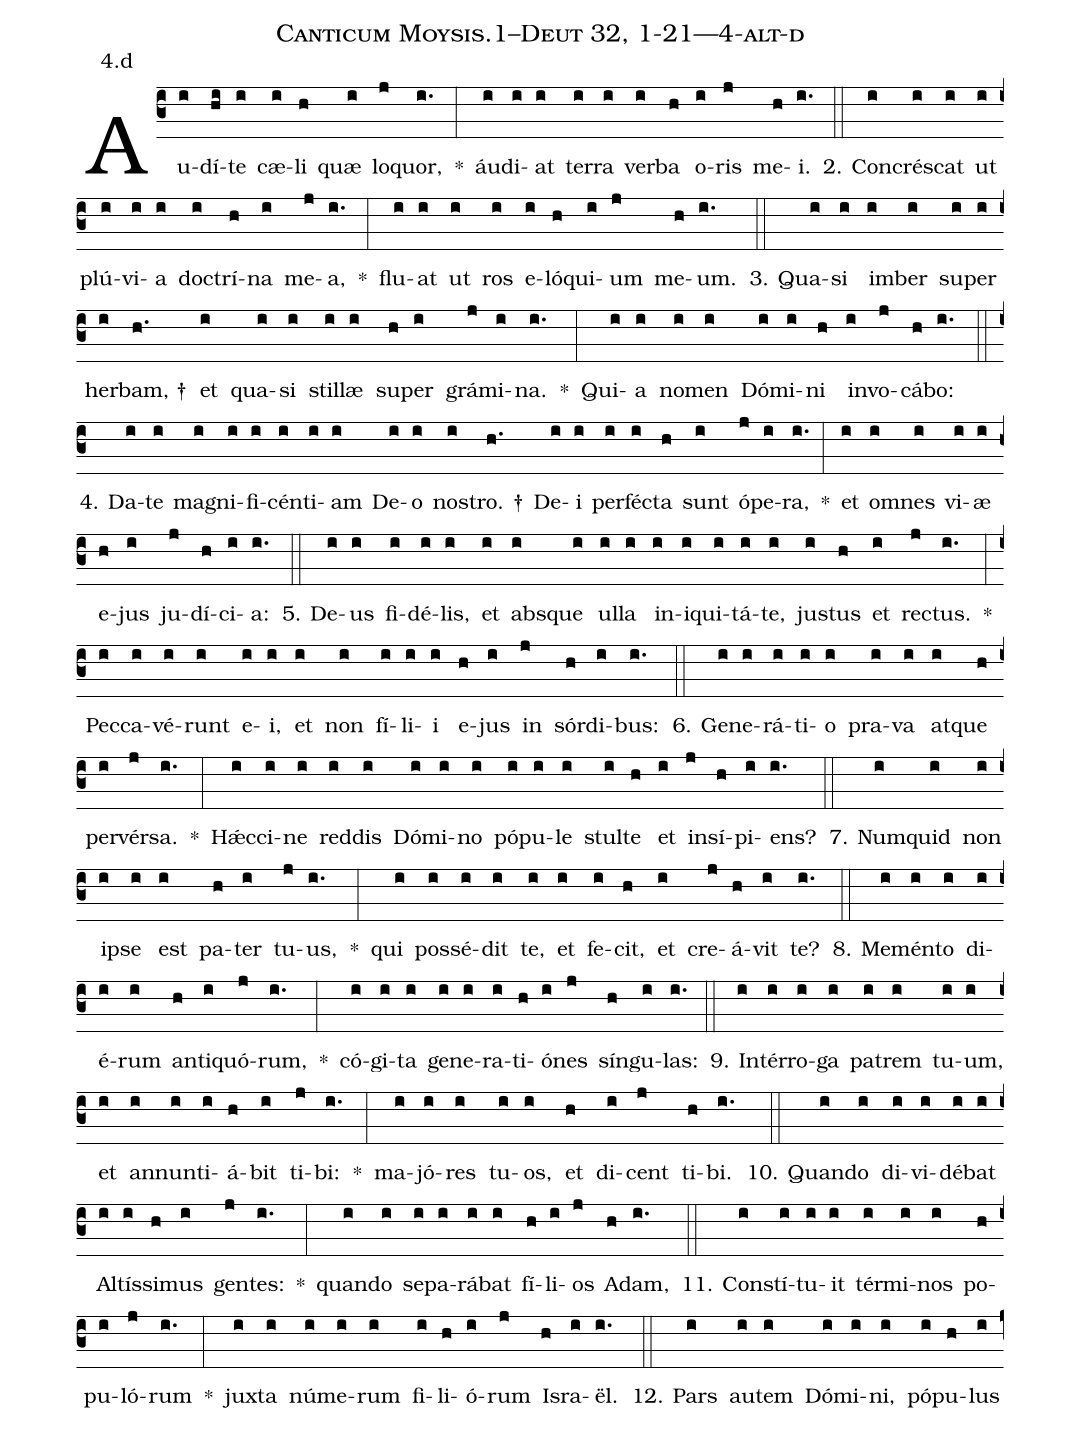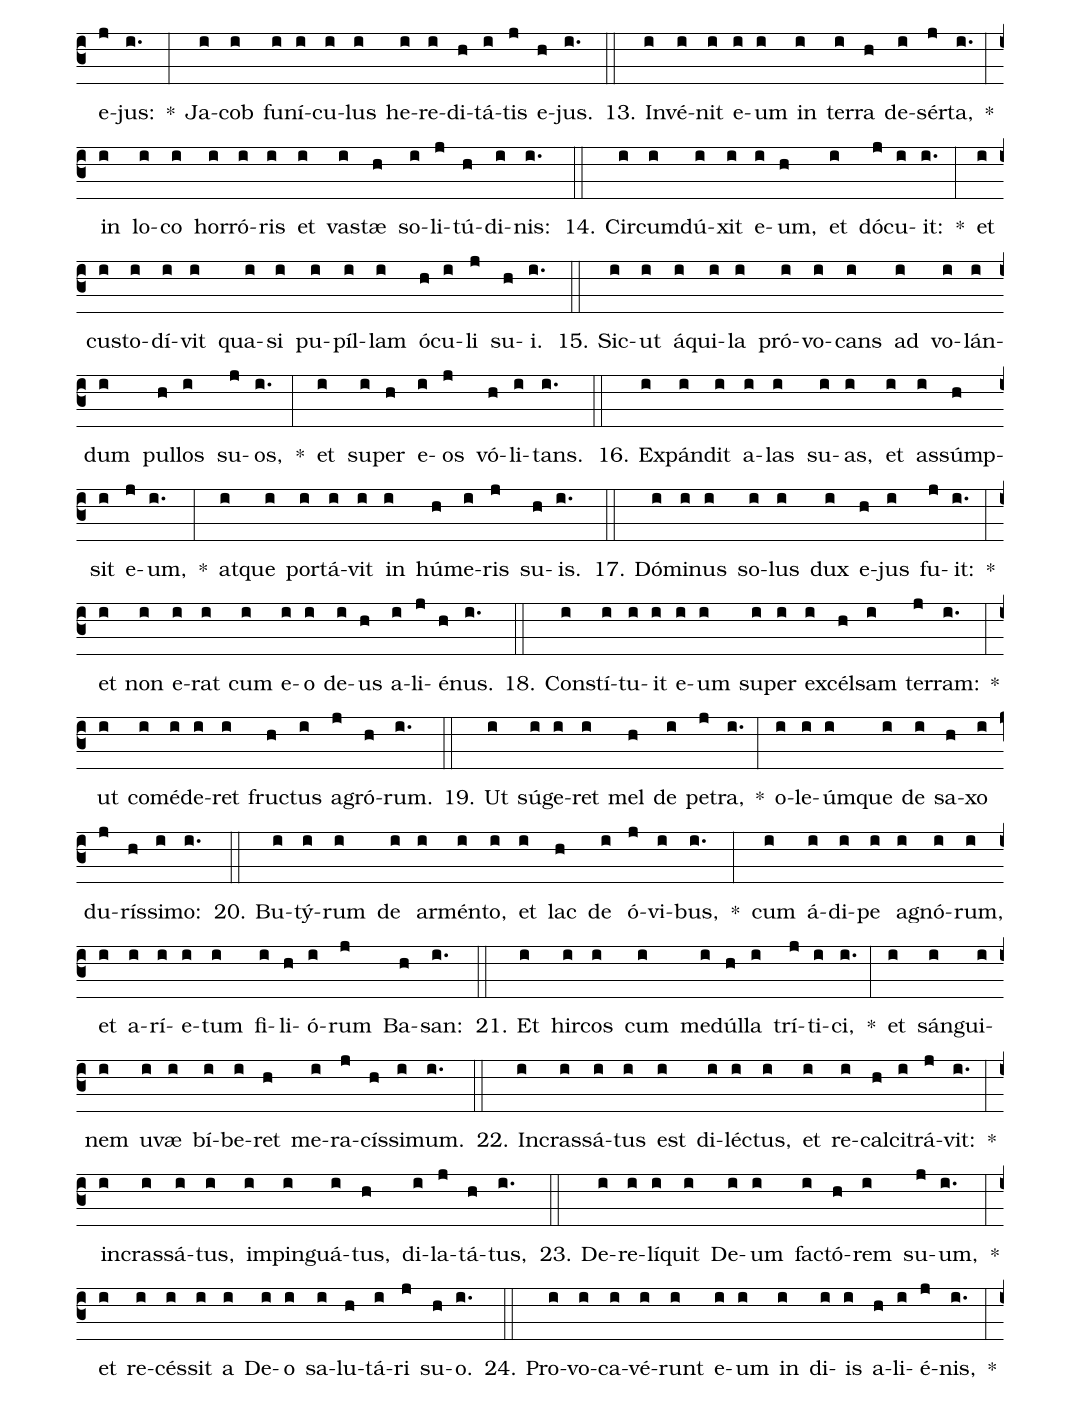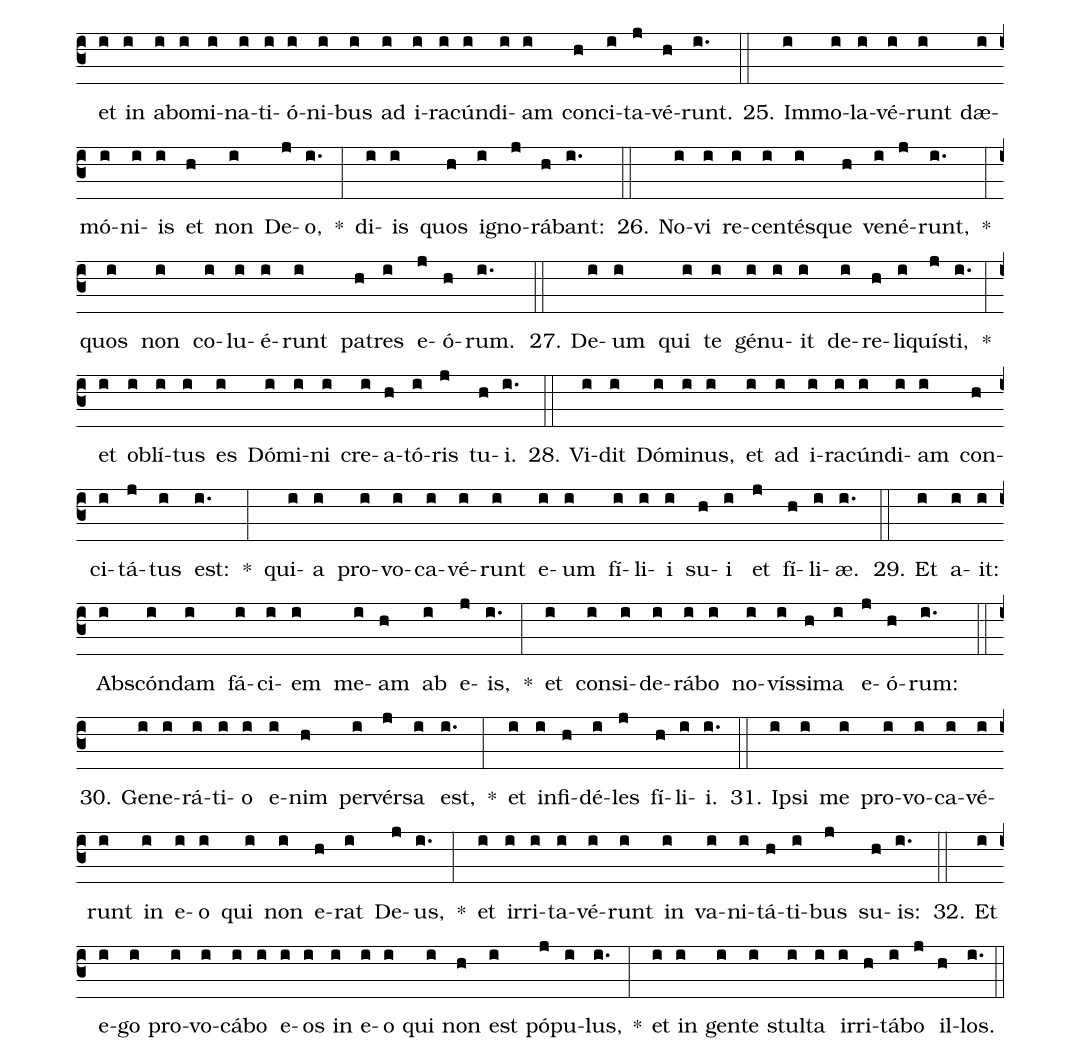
name: Canticum Moysis.1--Deut 32, 1-21---4-alt-d;
annotation: 4.d;
%%
(c3)Au(i)dí(hi)te(i) cæ(i)li(h) quæ(i) lo(j)quor,(i.) *(:) áu(i)di(i)at(i) ter(i)ra(i) ver(i)ba(h) o(i)ris(j) me(h)i.(i.) (::)
2. Con(i)crés(i)cat(i) ut(i) plú(i)vi(i)a(i) doc(i)trí(h)na(i) me(j)a,(i.) *(:) flu(i)at(i) ut(i) ros(i) e(i)ló(h)qui(i)um(j) me(h)um.(i.) (::)
3. Qua(i)si(i) im(i)ber(i) su(i)per(i) her(i)bam, †(h.) et(i) qua(i)si(i) stil(i)læ(i) su(h)per(i) grá(j)mi(i)na.(i.) *(:) Qui(i)a(i) no(i)men(i) Dó(i)mi(i)ni(h) in(i)vo(j)cá(h)bo:(i.) (::)
4. Da(i)te(i) ma(i)gni(i)fi(i)cén(i)ti(i)am(i) De(i)o(i) nos(i)tro. †(h.) De(i)i(i) per(i)féc(i)ta(h) sunt(i) ó(j)pe(i)ra,(i.) *(:) et(i) om(i)nes(i) vi(i)æ(i) e(h)jus(i) ju(j)dí(h)ci(i)a:(i.) (::)
5. De(i)us(i) fi(i)dé(i)lis,(i) et(i) abs(i)que(i) ul(i)la(i) in(i)i(i)qui(i)tá(i)te,(i) jus(i)tus(h) et(i) rec(j)tus.(i.) *(:) Pec(i)ca(i)vé(i)runt(i) e(i)i,(i) et(i) non(i) fí(i)li(i)i(i) e(h)jus(i) in(j) sór(h)di(i)bus:(i.) (::)
6. Ge(i)ne(i)rá(i)ti(i)o(i) pra(i)va(i) at(i)que(h) per(i)vér(j)sa.(i.) *(:) Hǽc(i)ci(i)ne(i) red(i)dis(i) Dó(i)mi(i)no(i) pó(i)pu(i)le(i) stul(i)te(h) et(i) in(j)sí(h)pi(i)ens?(i.) (::)
7. Num(i)quid(i) non(i) ip(i)se(i) est(i) pa(h)ter(i) tu(j)us,(i.) *(:) qui(i) pos(i)sé(i)dit(i) te,(i) et(i) fe(i)cit,(h) et(i) cre(j)á(h)vit(i) te?(i.) (::)
8. Me(i)mén(i)to(i) di(i)é(i)rum(i) an(h)ti(i)quó(j)rum,(i.) *(:) có(i)gi(i)ta(i) ge(i)ne(i)ra(i)ti(h)ó(i)nes(j) sín(h)gu(i)las:(i.) (::)
9. In(i)tér(i)ro(i)ga(i) pa(i)trem(i) tu(i)um,(i) et(i) an(i)nun(i)ti(i)á(h)bit(i) ti(j)bi:(i.) *(:) ma(i)jó(i)res(i) tu(i)os,(i) et(h) di(i)cent(j) ti(h)bi.(i.) (::)
10. Quan(i)do(i) di(i)vi(i)dé(i)bat(i) Al(i)tís(i)si(h)mus(i) gen(j)tes:(i.) *(:) quan(i)do(i) se(i)pa(i)rá(i)bat(i) fí(h)li(i)os(j) A(h)dam,(i.) (::)
11. Con(i)stí(i)tu(i)it(i) tér(i)mi(i)nos(i) po(h)pu(i)ló(j)rum(i.) *(:) jux(i)ta(i) nú(i)me(i)rum(i) fi(i)li(h)ó(i)rum(j) Is(h)ra(i)ël.(i.) (::)
12. Pars(i) au(i)tem(i) Dó(i)mi(i)ni,(i) pó(i)pu(h)lus(i) e(j)jus:(i.) *(:) Ja(i)cob(i) fu(i)ní(i)cu(i)lus(i) he(i)re(i)di(h)tá(i)tis(j) e(h)jus.(i.) (::)
13. In(i)vé(i)nit(i) e(i)um(i) in(i) ter(i)ra(h) de(i)sér(j)ta,(i.) *(:) in(i) lo(i)co(i) hor(i)ró(i)ris(i) et(i) vas(i)tæ(h) so(i)li(j)tú(h)di(i)nis:(i.) (::)
14. Cir(i)cum(i)dú(i)xit(i) e(i)um,(h) et(i) dó(j)cu(i)it:(i.) *(:) et(i) cus(i)to(i)dí(i)vit(i) qua(i)si(i) pu(i)píl(i)lam(i) ó(h)cu(i)li(j) su(h)i.(i.) (::)
15. Sic(i)ut(i) á(i)qui(i)la(i) pró(i)vo(i)cans(i) ad(i) vo(i)lán(i)dum(i) pul(h)los(i) su(j)os,(i.) *(:) et(i) su(i)per(h) e(i)os(j) vó(h)li(i)tans.(i.) (::)
16. Ex(i)pán(i)dit(i) a(i)las(i) su(i)as,(i) et(i) as(i)súmp(h)sit(i) e(j)um,(i.) *(:) at(i)que(i) por(i)tá(i)vit(i) in(i) hú(h)me(i)ris(j) su(h)is.(i.) (::)
17. Dó(i)mi(i)nus(i) so(i)lus(i) dux(i) e(h)jus(i) fu(j)it:(i.) *(:) et(i) non(i) e(i)rat(i) cum(i) e(i)o(i) de(i)us(h) a(i)li(j)é(h)nus.(i.) (::)
18. Con(i)stí(i)tu(i)it(i) e(i)um(i) su(i)per(i) ex(i)cél(h)sam(i) ter(j)ram:(i.) *(:) ut(i) com(i)é(i)de(i)ret(i) fruc(h)tus(i) a(j)gró(h)rum.(i.) (::)
19. Ut(i) sú(i)ge(i)ret(i) mel(h) de(i) pe(j)tra,(i.) *(:) o(i)le(i)úm(i)que(i) de(i) sa(h)xo(i) du(j)rís(h)si(i)mo:(i.) (::)
20. Bu(i)tý(i)rum(i) de(i) ar(i)mén(i)to,(i) et(i) lac(h) de(i) ó(j)vi(i)bus,(i.) *(:) cum(i) á(i)di(i)pe(i) a(i)gnó(i)rum,(i) et(i) a(i)rí(i)e(i)tum(i) fi(i)li(h)ó(i)rum(j) Ba(h)san:(i.) (::)
21. Et(i) hir(i)cos(i) cum(i) me(i)dúl(h)la(i) trí(j)ti(i)ci,(i.) *(:) et(i) sán(i)gui(i)nem(i) u(i)væ(i) bí(i)be(i)ret(h) me(i)ra(j)cís(h)si(i)mum.(i.) (::)
22. In(i)cras(i)sá(i)tus(i) est(i) di(i)léc(i)tus,(i) et(i) re(i)cal(h)ci(i)trá(j)vit:(i.) *(:) in(i)cras(i)sá(i)tus,(i) im(i)pin(i)guá(i)tus,(h) di(i)la(j)tá(h)tus,(i.) (::)
23. De(i)re(i)lí(i)quit(i) De(i)um(i) fac(i)tó(h)rem(i) su(j)um,(i.) *(:) et(i) re(i)cés(i)sit(i) a(i) De(i)o(i) sa(i)lu(h)tá(i)ri(j) su(h)o.(i.) (::)
24. Pro(i)vo(i)ca(i)vé(i)runt(i) e(i)um(i) in(i) di(i)is(i) a(h)li(i)é(j)nis,(i.) *(:) et(i) in(i) ab(i)o(i)mi(i)na(i)ti(i)ó(i)ni(i)bus(i) ad(i) i(i)ra(i)cún(i)di(i)am(i) con(h)ci(i)ta(j)vé(h)runt.(i.) (::)
25. Im(i)mo(i)la(i)vé(i)runt(i) dæ(i)mó(i)ni(i)is(i) et(h) non(i) De(j)o,(i.) *(:) di(i)is(i) quos(h) i(i)gno(j)rá(h)bant:(i.) (::)
26. No(i)vi(i) re(i)cen(i)tés(i)que(h) ve(i)né(j)runt,(i.) *(:) quos(i) non(i) co(i)lu(i)é(i)runt(i) pa(h)tres(i) e(j)ó(h)rum.(i.) (::)
27. De(i)um(i) qui(i) te(i) gé(i)nu(i)it(i) de(i)re(h)li(i)quís(j)ti,(i.) *(:) et(i) ob(i)lí(i)tus(i) es(i) Dó(i)mi(i)ni(i) cre(i)a(h)tó(i)ris(j) tu(h)i.(i.) (::)
28. Vi(i)dit(i) Dó(i)mi(i)nus,(i) et(i) ad(i) i(i)ra(i)cún(i)di(i)am(i) con(h)ci(i)tá(j)tus(i) est:(i.) *(:) qui(i)a(i) pro(i)vo(i)ca(i)vé(i)runt(i) e(i)um(i) fí(i)li(i)i(i) su(h)i(i) et(j) fí(h)li(i)æ.(i.) (::)
29. Et(i) a(i)it:(i) Abs(i)cón(i)dam(i) fá(i)ci(i)em(i) me(i)am(h) ab(i) e(j)is,(i.) *(:) et(i) con(i)si(i)de(i)rá(i)bo(i) no(i)vís(i)si(h)ma(i) e(j)ó(h)rum:(i.) (::)
30. Ge(i)ne(i)rá(i)ti(i)o(i) e(i)nim(h) per(i)vér(j)sa(i) est,(i.) *(:) et(i) in(i)fi(h)dé(i)les(j) fí(h)li(i)i.(i.) (::)
31. Ip(i)si(i) me(i) pro(i)vo(i)ca(i)vé(i)runt(i) in(i) e(i)o(i) qui(i) non(i) e(h)rat(i) De(j)us,(i.) *(:) et(i) ir(i)ri(i)ta(i)vé(i)runt(i) in(i) va(i)ni(i)tá(h)ti(i)bus(j) su(h)is:(i.) (::)
32. Et(i) e(i)go(i) pro(i)vo(i)cá(i)bo(i) e(i)os(i) in(i) e(i)o(i) qui(i) non(h) est(i) pó(j)pu(i)lus,(i.) *(:) et(i) in(i) gen(i)te(i) stul(i)ta(i) ir(i)ri(h)tá(i)bo(j) il(h)los.(i.) (::)
